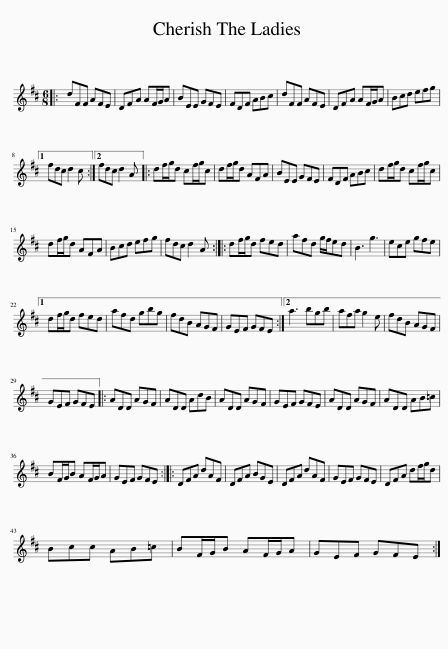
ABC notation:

X:1
L:1/8
M:6/8
I:linebreak $
K:D
V:1 treble
V:1
|: dFF AFE | DFA AF/G/A | BEE GFE | FDF ABc | dFF AFE | %5
 DFA AF/G/A | Bcd efg |1$ fdc d2 c :|2 fdc d2 A |: df/g/d cf/g/c | %10
 df/g/d AFA | BEE GFE | FDF ABc | df/g/d cf/g/c |$ df/g/d AFA | %15
 Bcd efg | fdc d2 A :: df/g/d fed | afd g/f/ed | B3 g3 | %20
 ece gfe |1$ df/g/d fed | afd gbg | fdB AGF | GEF GFE :|2 %25
 a3 bgb | afa g2 e | fdB AGF |$ GEF GFE |: ADD AGF | %30
 ADD AdB | ADD AGF | GEF GFE | ADD AGF | ADD AB=c |$ %35
 BF/G/B AF/G/A | GEF GFE :: DFA dAF | DFA BGE | DFA dAF | %40
 GEF GFE | DFA df/g/d |$ Bcc AB=c | BF/G/B AF/G/A | GEF GFE :| %45
